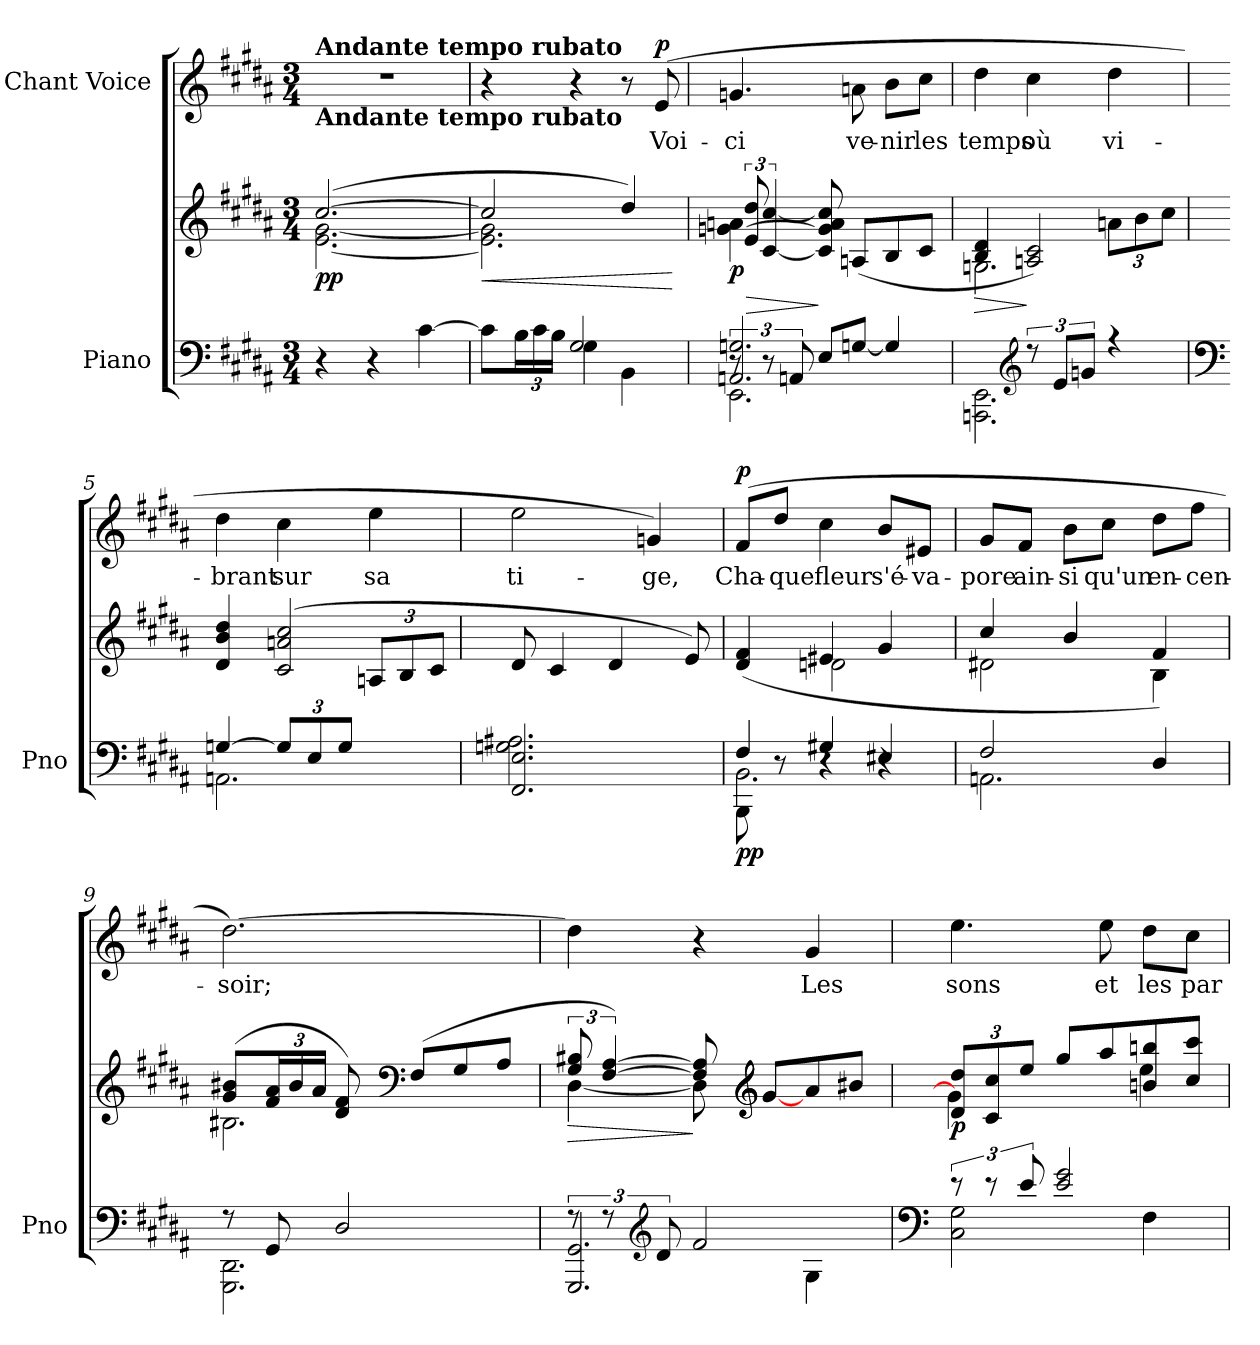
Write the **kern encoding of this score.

**kern	**kern	**dynam	**kern	**text	**dynam
*part2	*part2	*part2	*part1	*part1	*part1
*staff3	*staff2	*staff2/3	*staff1	*staff1	*staff1
*I"Piano	*	*	*I"Chant Voice	*	*
*I'Pno	*	*	*	*	*
*clefF4	*clefG2	*	*clefG2	*	*
*k[f#c#g#d#a#]	*k[f#c#g#d#a#]	*	*k[f#c#g#d#a#]	*	*
*M3/4	*M3/4	*	*M3/4	*	*
=1	=1	=1	=1	=1	=1
*	*^	*	*	*	*
!	!	!	!	!LO:TX:b:B:t=Andante tempo rubato	!	!
!	!	!	!	!LO:TX:a:B:t=Andante tempo rubato	!	!
!	!	!	!LO:DY:b	!	!	!
4r	([2.cc#/	[2.e\ [2.g#\	pp	2.r	.	.
4r	.	.	.	.	.	.
[4c#\	.	.	.	.	.	.
=2	=2	=2	=2	=2	=2	=2
*^	*	*	*	*	*	*
!	!	!	!	!LO:HP:b	!	!	!
8c#\L]	4ryy	2cc#/]	2.e\] 2.g#\]	<	4r	.	.
24B\L	.	.	.	.	.	.	.
24c#\	.	.	.	.	.	.	.
24B\JJ	.	.	.	.	.	.	.
2G#/	4G#\	.	.	.	4r	.	.
.	4BB\	4dd#/)	.	.	8r	.	.
!	!	!	!	!	!	!LO:LY:b	!LO:DY:b
.	.	.	.	.	(8e/	Voi-	p
*v	*v	*	*	*	*	*	*
*	*v	*v	*	*	*	*
.	.	[	.	.	.
=3	=3	=3	=3	=3	=3
*^	*	*	*	*	*
*	*^	*	*	*	*	*
!	!	!	!	!LO:HP:b	!	!LO:LY:b	!
*	*	*	*^	*	*	*	*
!	!	!	!	!	!LO:DY:n=1:b	!	!	!
2.AAn/ 2.Gn/	12r	2.EE\	[4gn\ 4an\	12e/ 12dd#/	> p	4.gn/	-ci	.
.	12r	.	.	[6c#/ [6cc#/	.	.	.	.
.	12AAn/	.	.	.	.	.	.	.
.	8E/L	.	8c#/] 8g/] 8a/ 8cc#/]	2ryy	]	.	.	.
!	!	!	!	!	!	!	!LO:LY:b	!
.	[8Gn/J	.	(8An/L	.	.	8an\	ve-	.
!	!	!	!	!	!	!	!LO:LY:b	!
.	4G/]	.	8B/	.	.	8b\L	-nir	.
!	!	!	!	!	!	!	!LO:LY:b	!
.	.	.	8c#/J	.	.	8cc#\J	les	.
*	*v	*v	*	*	*	*	*	*
*	*	*v	*v	*	*	*	*
=4	=4	=4	=4	=4	=4	=4
!	!	!	!LO:HP:b	!	!LO:LY:b	!
*	*	*^	*	*	*	*
*	*	*	*^	*	*	*	*
4ryy	2.AAAn\ 2.EE\	4B/ 4d#/	2.Gn\	2ryy	>	4dd#\	temps	.
*clefG2	*	*	*	*	*	*	*	*
!	!	!	!	!	!	!	!LO:LY:b	!
12r	.	2An/ 2c#/)	.	.	]	4cc#\	où	.
12e/L	.	.	.	.	.	.	.	.
12gn/J	.	.	.	.	.	.	.	.
*	*	*	*	*Xbrackettup	*	*	*	*
!	!	!	!	!	!	!	!LO:LY:b	!
4r	.	.	.	12an\L	.	4dd#\	vi-	.
.	.	.	.	12b\	.	.	.	.
.	.	.	.	12cc#\J	.	.	.	.
*	*	*v	*v	*v	*	*	*	*
!!LO:LB:g=z
=5	=5	=5	=5	=5	=5	=5
*clefF4	*	*	*	*	*	*
*	*	*^	*	*	*	*
*	*	*	*^	*	*	*	*
!	!	!	!	!	!	!	!LO:LY:b	!
*	*	*	*v	*v	*	*	*	*
[4Gn/	2.AAn\	4d#/ 4b/ 4dd#/	2ryy	.	4dd#\	-brant	.
*Xbrackettup	*	*	*	*	*	*	*
!	!	!	!	!	!	!LO:LY:b	!
12G/L]	.	(2c#/ 2an/ 2cc#/	.	.	4cc#\	sur	.
12E/	.	.	.	.	.	.	.
12G/J	.	.	.	.	.	.	.
!	!	!	!	!	!	!LO:LY:b	!
4ryy	.	.	12An/L	.	4ee\	sa	.
.	.	.	12B/	.	.	.	.
.	.	.	12c#/J	.	.	.	.
=6	=6	=6	=6	=6	=6	=6	=6
!	!	!	!	!	!	!LO:LY:b	!
*	*	*v	*v	*	*	*	*
2.FF#/ 2.E/	2.Gn\ 2.A#X\	8d#/	.	2ee\	ti-	.
.	.	4c#/	.	.	.	.
.	.	4d#/	.	.	.	.
!	!	!	!	!	!LO:LY:b	!
.	.	.	.	4gn/)	-ge,	.
.	.	8e/)	.	.	.	.
=7	=7	=7	=7	=7	=7	=7
*	*^	*^	*	*	*	*
!	!	!	!	!	!LO:DY:b=2	!	!LO:LY:b	!LO:DY:b
4F#/	2.BB\	8BBB\	(4d#/ 4f#/	4ryy	pp	(8f#/L	Cha-	p
!	!	!	!	!	!	!	!LO:LY:b	!
.	.	8r	.	.	.	8dd#/J	-que	.
!	!	!	!	!	!	!	!LO:LY:b	!
4G#X/	.	4r	4e#X/	2dn\	.	4cc#\	fleur	.
!	!	!	!	!	!	!	!LO:LY:b	!
4E#X/	.	4r	4g#/	.	.	8b/L	s'é-	.
!	!	!	!	!	!	!	!LO:LY:b	!
.	.	.	.	.	.	8e#X/J	-va-	.
*	*v	*v	*	*	*	*	*	*
=8	=8	=8	=8	=8	=8	=8	=8
!	!	!	!	!	!	!LO:LY:b	!
2F#/	2.AAn\	4cc#/	2d#X\	.	8g#/L	-pore	.
!	!	!	!	!	!	!LO:LY:b	!
.	.	.	.	.	8f#/J	ain-	.
!	!	!	!	!	!	!LO:LY:b	!
.	.	4b/	.	.	8b\L	-si	.
!	!	!	!	!	!	!LO:LY:b	!
.	.	.	.	.	8cc#\J	qu'un	.
!	!	!	!	!	!	!LO:LY:b	!
4D#/	.	4f#/)	4B\	.	8dd#\L	en-	.
!	!	!	!	!	!	!LO:LY:b	!
.	.	.	.	.	8ff#\J	-cen-	.
!!LO:LB:g=z
=9	=9	=9	=9	=9	=9	=9	=9
!	!	!	!	!LO:DY:b=2	!	!LO:LY:b	!
!	!	!	!	!LO:DY:n=1:b=2	!	!	!
8r	2.GGG#\ 2.DD#\	(8g#/ 8b#X/L	2.B#X\	other-dynamics pp	[2.dd#\)	-soir;	.
*	*	*brackettup	*	*	*	*	*
8GG#/	.	24f#/ 24a#/L	.	.	.	.	.
.	.	24b#/	.	.	.	.	.
.	.	24a#/JJ	.	.	.	.	.
2D#/	.	8d#/ 8f#/)	.	.	.	.	.
*	*	*clefF4	*	*	*	*	*
.	.	(8F#/L	.	.	.	.	.
.	.	8G#/	.	.	.	.	.
.	.	8A#/J	.	.	.	.	.
*v	*v	*	*	*	*	*	*
!!LO:PB:g=z
=10	=10	=10	=10	=10	=10	=10
*brackettup	*	*	*	*	*	*
*^	*	*	*	*	*	*
*	*^	*	*	*	*	*	*
!	!	!	!	!	!LO:HP:b	!	!	!
12r	2ryy	2.GGG#/ 2.GG#/	12G#/ 12B#X/	[4D#\	>	4dd#\]	.	.
12r	.	.	[6F#/ [6A#/)	.	.	.	.	.
*clefG2	*	*	*	*	*	*	*	*
12d#/	.	.	.	.	.	.	.	.
2f#/	.	.	8F#/] 8A#/]	8D#\]	]	4r	.	.
*	*	*	*clefG2	*	*	*	*	*
.	.	.	[8g#/L	4.ryy	.	.	.	.
!	!	!	!	!	!	!	!LO:LY:b	!LO:DY:b
!	!	!	!	!	!	!	!	!LO:DY:n=1:b
.	4G#\	.	8a#/	.	.	4g#/	Les	p other-dynamics
.	.	.	8b#X/J	.	.	.	.	.
*v	*v	*v	*	*	*	*	*	*
=11	=11	=11	=11	=11	=11	=11
*clefF4	*	*	*	*	*	*
*^	*	*	*	*	*	*
*	*	*Xbrackettup	*	*	*	*	*
!	!	!	!	!LO:DY:b	!	!LO:LY:b	!
12r	2C#\ 2G#\	12d#/ 12dd#/L	4g#\]	p	4.ee\	sons	.
12r	.	12c#/ 12cc#/	.	.	.	.	.
12e/	.	12ee/J	.	.	.	.	.
2e/ 2g#/	.	8gg#/L	4ryy	.	.	.	.
!	!	!	!	!	!	!LO:LY:b	!
.	.	8aa#/	.	.	8ee\	et	.
!	!	!	!	!	!	!LO:LY:b	!
.	4F#\	8bn/ 8bbn/	4ee\	.	8dd#\L	les	.
!	!	!	!	!	!	!LO:LY:b	!
.	.	8cc#/ 8ccc#/J	.	.	8cc#\J	par-	.
*v	*v	*	*	*	*	*	*
*	*v	*v	*	*	*	*
=	=	=	=	=	=
*-	*-	*-	*-	*-	*-
